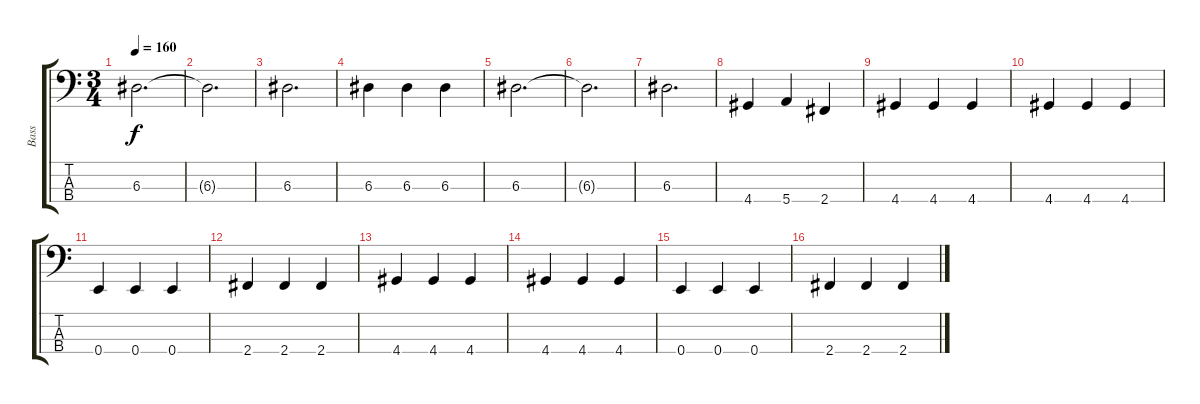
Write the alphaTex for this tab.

\track ("Bass" "Bass") {instrument electricbassfinger}
\staff {score tabs}
\tuning (G2 D2 A1 E1) {hide}
\ts (3 4)
\tempo 160
\clef f4
\ks c
6.3.2{d dy f} |
6.3{t}.2{d} |
6.3.2{d} |
6.3.4 6.3.4 6.3.4 |
6.3.2{d} |
6.3{t}.2{d} |
6.3.2{d} |
4.4.4 5.4.4 2.4.4 |
4.4.4 4.4.4 4.4.4 |
4.4.4 4.4.4 4.4.4 |
0.4.4 0.4.4 0.4.4 |
2.4.4 2.4.4 2.4.4 |
4.4.4 4.4.4 4.4.4 |
4.4.4 4.4.4 4.4.4 |
0.4.4 0.4.4 0.4.4 |
2.4.4 2.4.4 2.4.4
